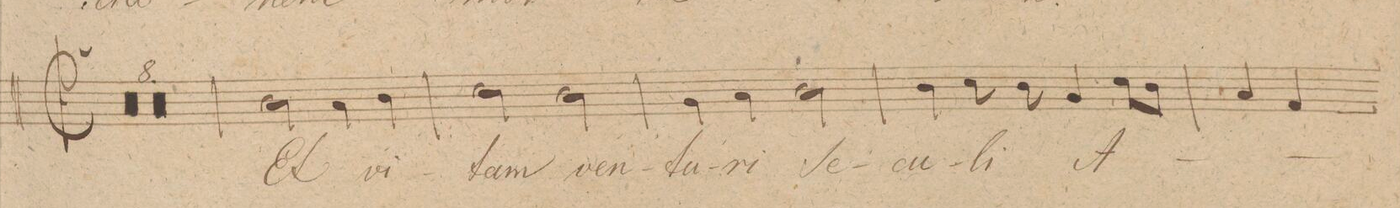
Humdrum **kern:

**kern	**text	**dynam
*I"Tenore.	*	*
*clefC4	*	*
*k[f#c#g#]	*	*
*met(c|)	*	*
*M2/2	*	*
00r	.	.
=192	=192	=192
=193	=193	=193
=194	=194	=194
=195	=195	=195
00r	.	.
=196	=196	=196
=197	=197	=197
=198	=198	=198
=199	=199	=199
2A\	-Et	.
4G#\	vi-	.
4A\	.	.
=200	=200	=200
2B\	-tam	.
2A\	ven-	.
=201	=201	=201
4F#\	-tu-	.
4G#\	-ri	.
2A\	ſe-	.
=202	=202	=202
4A\	-cu-	.
8B\	.	.
8A\	-li	.
4F#/	-A-	.
8B\L	.	.
8A\J	.	.
=203	=203	=203
4G#/	.	.
4E/	.	.
*-	*-	*-
